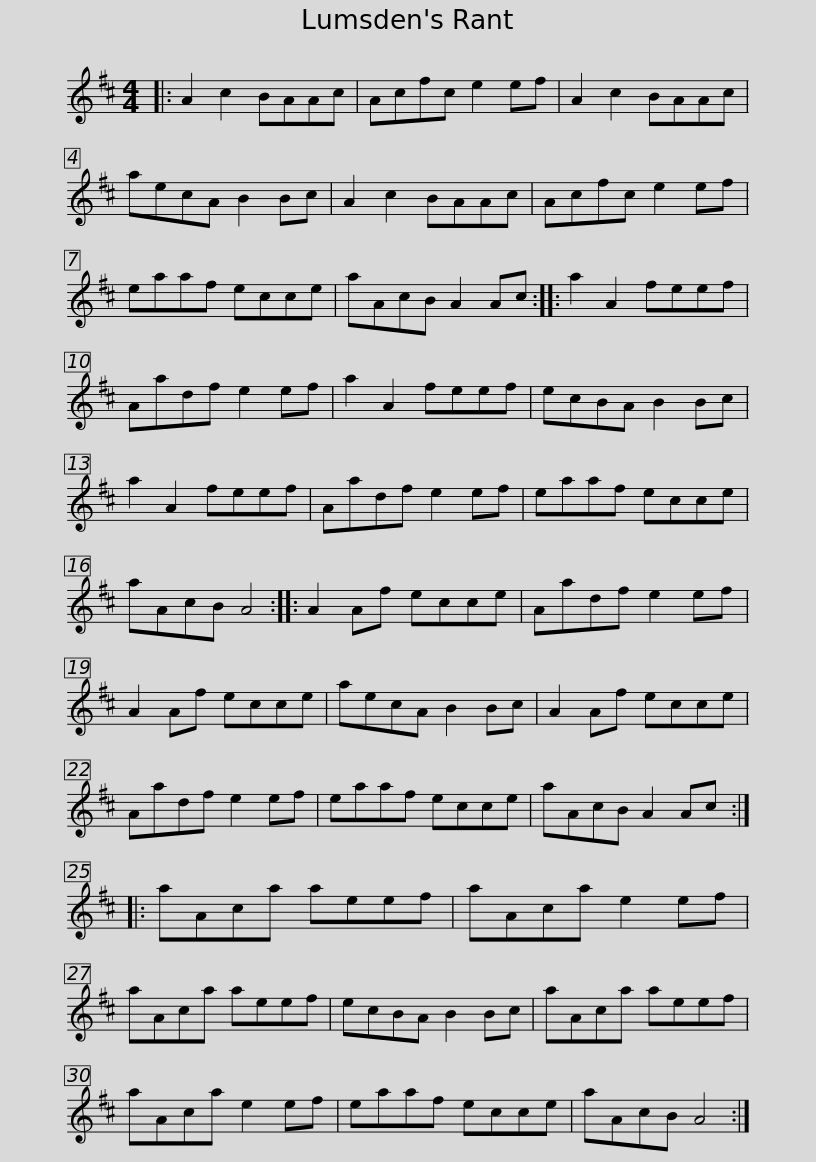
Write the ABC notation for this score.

X:1
L:1/8
M:4/4
I:linebreak $
K:D
V:1 treble
V:1
|: A2 c2 BAAc | Acfc e2 ef | A2 c2 BAAc | aecA B2 Bc | A2 c2 BAAc | %5
 Acfc e2 ef |$ eaaf ecce | aAcB A2 Ac :: a2 A2 feef | Aadf e2 ef | %10
 a2 A2 feef | ecBA B2 Bc |$ a2 A2 feef | Aadf e2 ef | eaaf ecce | %15
 aAcB A4 :: A2 Af ecce | Aadf e2 ef |$ A2 Af ecce | aecA B2 Bc | %20
 A2 Af ecce | Aadf e2 ef | eaaf ecce | aAcB A2 Ac ::$ aAca aeef | %25
 aAca e2 ef | aAca aeef | ecBA B2 Bc | aAca aeef |$ aAca e2 ef | %30
 eaaf ecce | aAcB A4 :| %32
